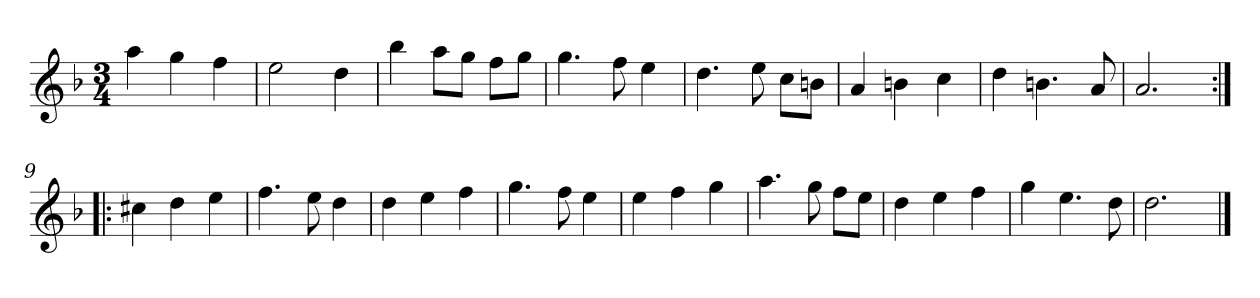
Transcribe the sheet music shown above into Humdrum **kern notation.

**kern
*part1
*staff1
*clefG2
*k[b-]
*d:
*M3/4
*MM120
=1
4aa
4gg
4ff
=2
2ee
4dd
=3
4bb-
8aa\L
8gg\J
8ff\L
8gg\J
=4
4.gg
8ff
4ee
=5
4.dd
8ee
8cc\L
8bn\J
=6
4a
4bn
4cc
=7
4dd
4.bn
8a
=8
2.a
=9:|!|:
4cc#X
4dd
4ee
=10
4.ff
8ee
4dd
=11
4dd
4ee
4ff
=12
4.gg
8ff
4ee
=13
4ee
4ff
4gg
=14
4.aa
8gg
8ff\L
8ee\J
=15
4dd
4ee
4ff
=16
4gg
4.ee
8dd
=17
2.dd
==
*-
